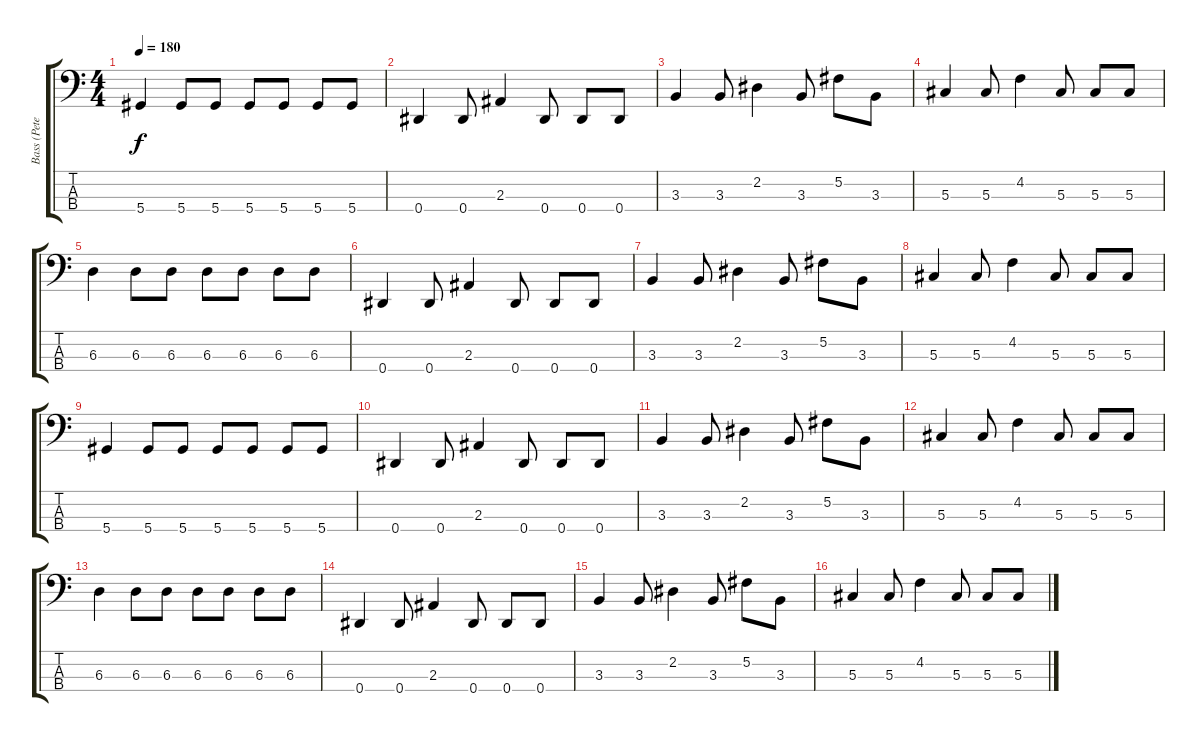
\track ("Bass (Peter London)" "Bass (Pete") {instrument electricbasspick}
\staff {score tabs}
\tuning (Gb2 Db2 Ab1 Eb1) {hide}
\ts (4 4)
\tempo 180
\clef f4
\ks c
5.4.4{dy f} 5.4.8 5.4.8 5.4.8 5.4.8 5.4.8 5.4.8 |
0.4.4 0.4.8 2.3.4 0.4.8 0.4.8 0.4.8 |
3.3.4 3.3.8 2.2.4 3.3.8 5.2.8 3.3.8 |
5.3.4 5.3.8 4.2.4 5.3.8 5.3.8 5.3.8 |
6.3.4 6.3.8 6.3.8 6.3.8 6.3.8 6.3.8 6.3.8 |
0.4.4 0.4.8 2.3.4 0.4.8 0.4.8 0.4.8 |
3.3.4 3.3.8 2.2.4 3.3.8 5.2.8 3.3.8 |
5.3.4 5.3.8 4.2.4 5.3.8 5.3.8 5.3.8 |
5.4.4 5.4.8 5.4.8 5.4.8 5.4.8 5.4.8 5.4.8 |
0.4.4 0.4.8 2.3.4 0.4.8 0.4.8 0.4.8 |
3.3.4 3.3.8 2.2.4 3.3.8 5.2.8 3.3.8 |
5.3.4 5.3.8 4.2.4 5.3.8 5.3.8 5.3.8 |
6.3.4 6.3.8 6.3.8 6.3.8 6.3.8 6.3.8 6.3.8 |
0.4.4 0.4.8 2.3.4 0.4.8 0.4.8 0.4.8 |
3.3.4 3.3.8 2.2.4 3.3.8 5.2.8 3.3.8 |
5.3.4 5.3.8 4.2.4 5.3.8 5.3.8 5.3.8
